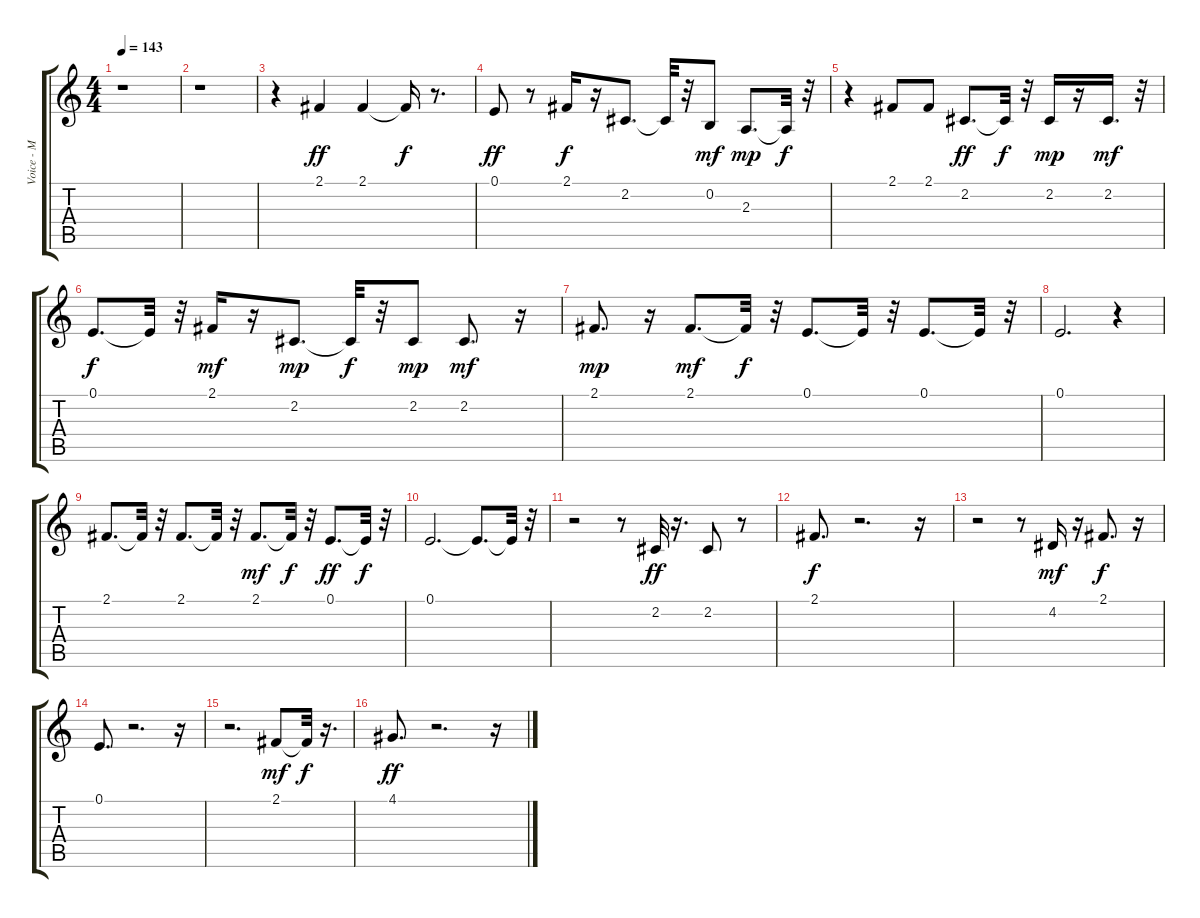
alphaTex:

\track ("Voice - M   " "Voice - M ") {instrument choiraahs}
\staff {score tabs}
\tuning (E4 B3 G3 D3 A2 E2) {hide}
\ts (4 4)
\tempo 143
\clef g2
\ks c
r.1{dy mp} |
r.1 |
r.4 2.1.4{dy ff} 2.1.4 2.1{t}.16{dy f} r.8{d} |
0.1.8{dy ff} r.8 2.1.16{dy f} r.16 2.2.8{d} 2.2{t}.32 r.32 0.2.8{dy mf} 2.3.8{d dy mp} 2.3{t}.32{dy f} r.32 |
r.4 2.1.8 2.1.8 2.2.8{d dy ff} 2.2{t}.32{dy f} r.32 2.2.16{dy mp} r.16 2.2.16{d dy mf} r.32 |
0.1.8{d dy f} 0.1{t}.32 r.32 2.1.16{dy mf} r.16 2.2.8{d dy mp} 2.2{t}.32{dy f} r.32 2.2.8{dy mp} 2.2.8{d dy mf} r.16 |
2.1.8{d dy mp} r.16 2.1.8{d dy mf} 2.1{t}.32{dy f} r.32 0.1.8{d} 0.1{t}.32 r.32 0.1.8{d} 0.1{t}.32 r.32 |
0.1.2{d} r.4 |
2.1.8{d} 2.1{t}.32 r.32 2.1.8{d} 2.1{t}.32 r.32 2.1.8{d dy mf} 2.1{t}.32{dy f} r.32 0.1.8{d dy ff} 0.1{t}.32{dy f} r.32 |
0.1.2{d} 0.1{t}.8{d} 0.1{t}.32 r.32 |
r.2 r.8 2.2.32{dy ff} r.16{d} 2.2.8 r.8 |
2.1.8{d dy f} r.2{d} r.16 |
r.2 r.8 4.2.16{dy mf} r.16 2.1.8{d dy f} r.16 |
0.1.8{d} r.2{d} r.16 |
r.2{d} 2.1.8{dy mf} 2.1{t}.32{dy f} r.16{d} |
4.1.8{d dy ff} r.2{d} r.16
